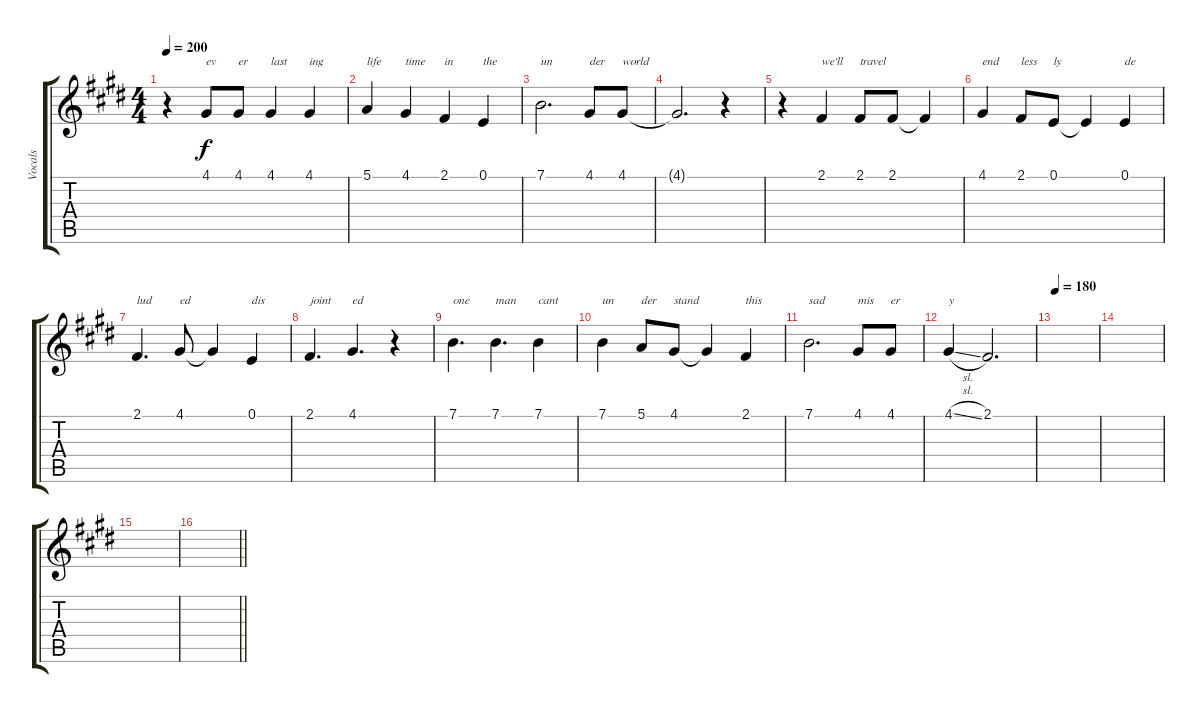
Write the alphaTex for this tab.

\track ("Vocals" "Vocals") {instrument lead2sawtooth}
\staff {score tabs}
\tuning (E4 B3 G3 D3 A2 E2) {hide}
\ts (4 4)
\tempo 200
\clef g2
\ks c#minor
r.4{dy f} 4.1.8{txt "ev"} 4.1.8{txt "er"} 4.1.4{txt "last"} 4.1.4{txt "ing"} |
5.1.4{txt "life"} 4.1.4{txt "time"} 2.1.4{txt "in"} 0.1.4{txt "the"} |
7.1.2{d txt "un"} 4.1.8{txt "der"} 4.1.8{txt "world"} |
4.1{t}.2{d} r.4 |
r.4 2.1.4{txt "we'll"} 2.1.8{txt "travel"} 2.1.8 2.1{t}.4 |
4.1.4{txt "end"} 2.1.8{txt "less"} 0.1.8{txt "ly"} 0.1{t}.4 0.1.4{txt "de"} |
2.1.4{d txt "lud"} 4.1.8{txt "ed"} 4.1{t}.4 0.1.4{txt "dis"} |
2.1.4{d txt "joint"} 4.1.4{d txt "ed"} r.4 |
7.1.4{d txt "one"} 7.1.4{d txt "man"} 7.1.4{txt "cant"} |
7.1.4{txt "un"} 5.1.8{txt "der"} 4.1.8{txt "stand"} 4.1{t}.4 2.1.4{txt "this"} |
7.1.2{d txt "sad"} 4.1.8{txt "mis"} 4.1.8{txt "er"} |
4.1{sl}.4{txt "y"} 2.1.2{d} |
\tempo 180
|
|
|
\barLineRight lightlight
